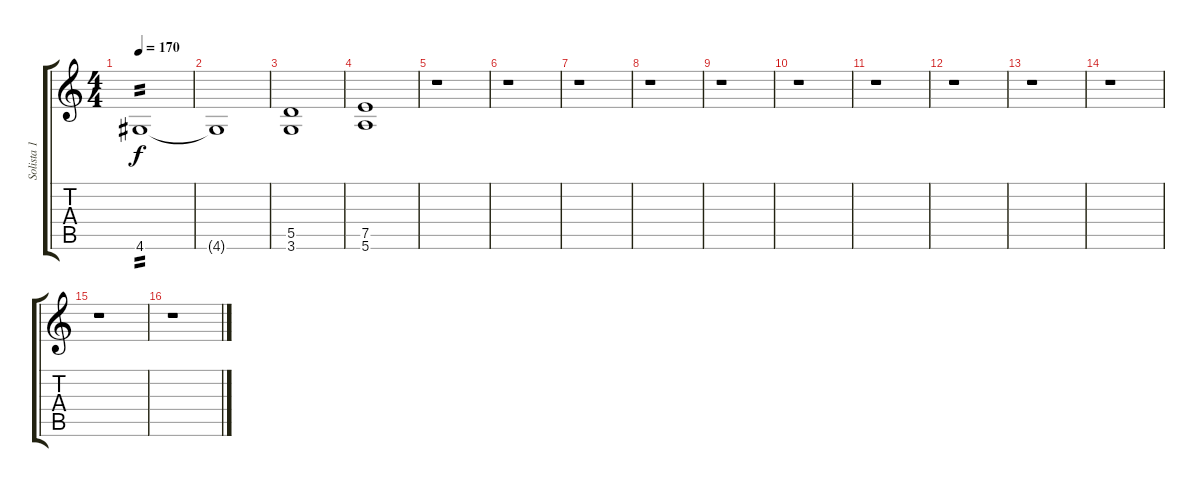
\track ("Solista 1" "Solista 1") {instrument distortionguitar}
\staff {score tabs}
\tuning (E4 B3 G3 D3 A2 E2) {hide}
\ts (4 4)
\tempo 170
\clef g2
\ks c
4.6.1{tp 2 dy f} |
4.6{t}.1 |
(5.5 3.6).1 |
(7.5 5.6).1 |
r.1 |
r.1 |
r.1 |
r.1 |
r.1 |
r.1 |
r.1 |
r.1 |
r.1 |
r.1 |
r.1 |
r.1
